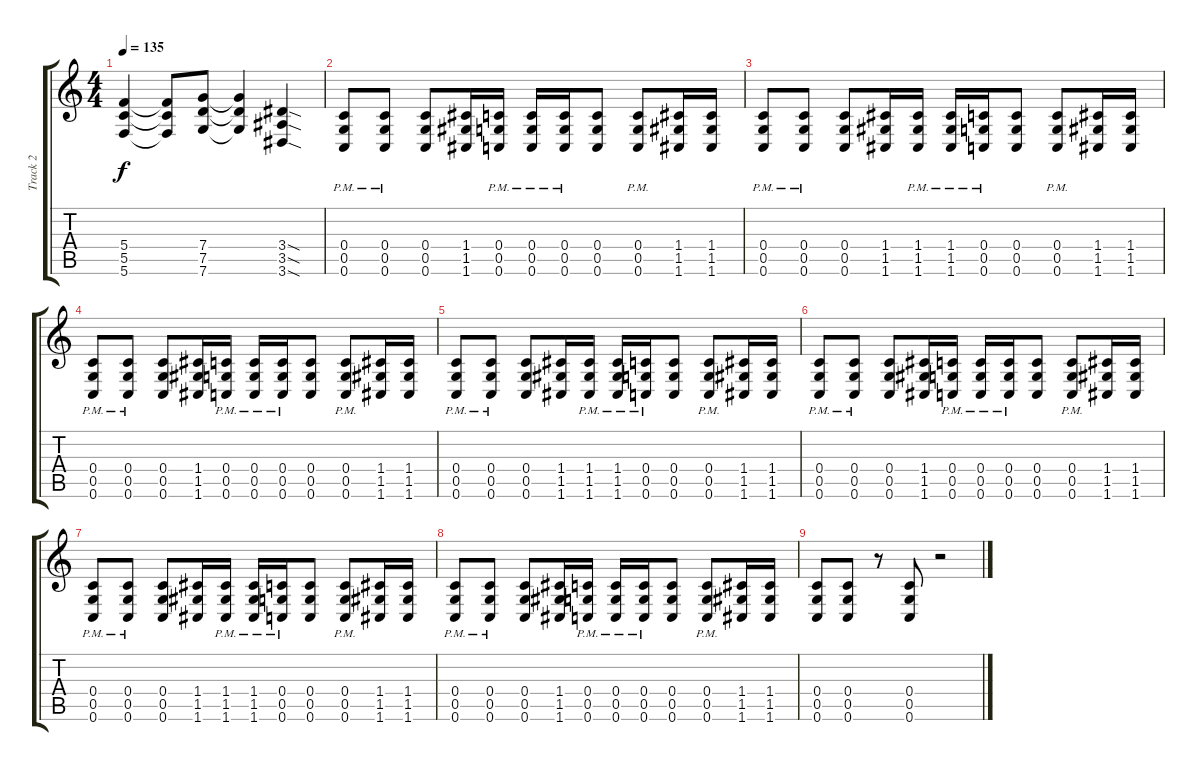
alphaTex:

\track ("Track 2" "Track 2") {instrument distortionguitar}
\staff {score tabs}
\tuning (D4 A3 F3 C3 G2 C2) {hide}
\ts (4 4)
\tempo 135
\clef g2
\ks c
(5.4 5.5 5.6).4{dy f} (5.4{t} 5.5{t} 5.6{t}).8 (7.4 7.5 7.6).8 (7.4{t} 7.5{t} 7.6{t}).4 (3.4{sod} 3.5{sod} 3.6{sod}).4 |
(0.4 0.5{pm} 0.6).8 (0.4 0.5{pm} 0.6).8 (0.4 0.5 0.6).8 (1.4 1.5 1.6).16 (0.4 0.5 0.6{pm}).16 (0.4 0.5 0.6{pm}).16 (0.4 0.5 0.6{pm}).16 (0.4 0.5 0.6).8 (0.4 0.5{pm} 0.6).8 (1.4 1.5 1.6).16 (1.4 1.5 1.6).16 |
(0.4 0.5{pm} 0.6).8 (0.4 0.5{pm} 0.6).8 (0.4 0.5 0.6).8 (1.4 1.5 1.6).16 (1.4 1.5 1.6{pm}).16 (1.4 1.5 1.6{pm}).16 (0.4 0.5 0.6{pm}).16 (0.4 0.5 0.6).8 (0.4 0.5{pm} 0.6).8 (1.4 1.5 1.6).16 (1.4 1.5 1.6).16 |
(0.4 0.5{pm} 0.6).8 (0.4 0.5{pm} 0.6).8 (0.4 0.5 0.6).8 (1.4 1.5 1.6).16 (0.4 0.5 0.6{pm}).16 (0.4 0.5 0.6{pm}).16 (0.4 0.5 0.6{pm}).16 (0.4 0.5 0.6).8 (0.4 0.5{pm} 0.6).8 (1.4 1.5 1.6).16 (1.4 1.5 1.6).16 |
(0.4 0.5{pm} 0.6).8 (0.4 0.5{pm} 0.6).8 (0.4 0.5 0.6).8 (1.4 1.5 1.6).16 (1.4 1.5 1.6{pm}).16 (1.4 1.5 1.6{pm}).16 (0.4 0.5 0.6{pm}).16 (0.4 0.5 0.6).8 (0.4 0.5{pm} 0.6).8 (1.4 1.5 1.6).16 (1.4 1.5 1.6).16 |
(0.4 0.5{pm} 0.6).8 (0.4 0.5{pm} 0.6).8 (0.4 0.5 0.6).8 (1.4 1.5 1.6).16 (0.4 0.5 0.6{pm}).16 (0.4 0.5 0.6{pm}).16 (0.4 0.5 0.6{pm}).16 (0.4 0.5 0.6).8 (0.4 0.5{pm} 0.6).8 (1.4 1.5 1.6).16 (1.4 1.5 1.6).16 |
(0.4 0.5{pm} 0.6).8 (0.4 0.5{pm} 0.6).8 (0.4 0.5 0.6).8 (1.4 1.5 1.6).16 (1.4 1.5 1.6{pm}).16 (1.4 1.5 1.6{pm}).16 (0.4 0.5 0.6{pm}).16 (0.4 0.5 0.6).8 (0.4 0.5{pm} 0.6).8 (1.4 1.5 1.6).16 (1.4 1.5 1.6).16 |
(0.4 0.5{pm} 0.6).8 (0.4 0.5{pm} 0.6).8 (0.4 0.5 0.6).8 (1.4 1.5 1.6).16 (0.4 0.5 0.6{pm}).16 (0.4 0.5 0.6{pm}).16 (0.4 0.5 0.6{pm}).16 (0.4 0.5 0.6).8 (0.4 0.5{pm} 0.6).8 (1.4 1.5 1.6).16 (1.4 1.5 1.6).16 |
(0.4 0.5 0.6).8 (0.4 0.5 0.6).8 r.8 (0.4 0.5 0.6).8 r.2
